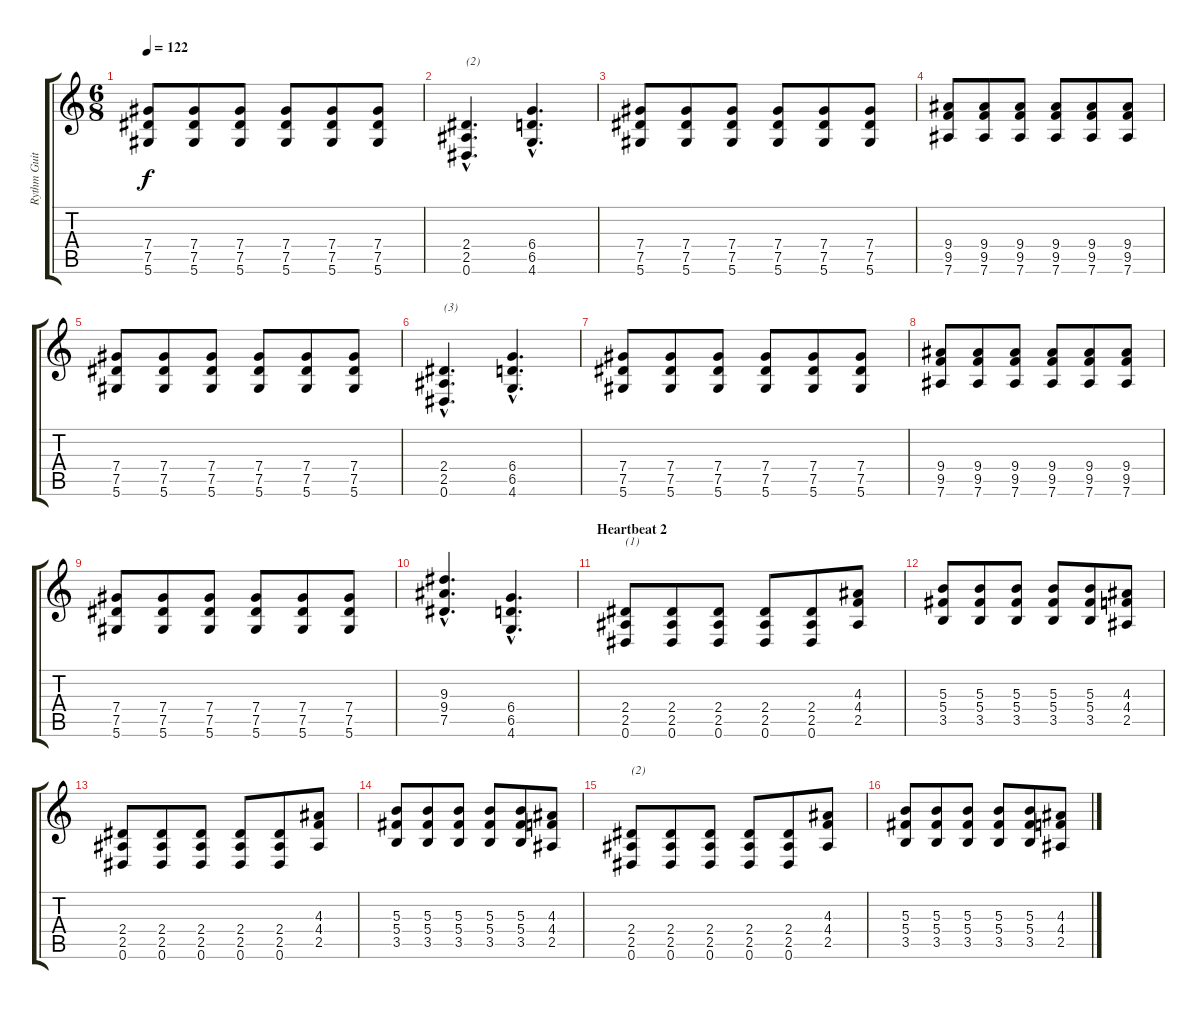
\track ("Rythm Guitar" "Rythm Guit") {instrument distortionguitar}
\staff {score tabs}
\tuning (Eb4 Bb3 Gb3 Db3 Ab2 Eb2) {hide}
\ts (6 8)
\tempo 122
\clef g2
\ks c
(7.4 7.5 5.6).8{dy f} (7.4 7.5 5.6).8 (7.4 7.5 5.6).8 (7.4 7.5 5.6).8 (7.4 7.5 5.6).8 (7.4 7.5 5.6).8 |
(2.4{hac} 2.5{hac} 0.6{hac}).4{d txt "(2)"} (6.4{hac} 6.5{hac} 4.6{hac}).4{d} |
(7.4 7.5 5.6).8 (7.4 7.5 5.6).8 (7.4 7.5 5.6).8 (7.4 7.5 5.6).8 (7.4 7.5 5.6).8 (7.4 7.5 5.6).8 |
(9.4 9.5 7.6).8 (9.4 9.5 7.6).8 (9.4 9.5 7.6).8 (9.4 9.5 7.6).8 (9.4 9.5 7.6).8 (9.4 9.5 7.6).8 |
(7.4 7.5 5.6).8 (7.4 7.5 5.6).8 (7.4 7.5 5.6).8 (7.4 7.5 5.6).8 (7.4 7.5 5.6).8 (7.4 7.5 5.6).8 |
(2.4{hac} 2.5{hac} 0.6{hac}).4{d txt "(3)"} (6.4{hac} 6.5{hac} 4.6{hac}).4{d} |
(7.4 7.5 5.6).8 (7.4 7.5 5.6).8 (7.4 7.5 5.6).8 (7.4 7.5 5.6).8 (7.4 7.5 5.6).8 (7.4 7.5 5.6).8 |
(9.4 9.5 7.6).8 (9.4 9.5 7.6).8 (9.4 9.5 7.6).8 (9.4 9.5 7.6).8 (9.4 9.5 7.6).8 (9.4 9.5 7.6).8 |
(7.4 7.5 5.6).8 (7.4 7.5 5.6).8 (7.4 7.5 5.6).8 (7.4 7.5 5.6).8 (7.4 7.5 5.6).8 (7.4 7.5 5.6).8 |
(9.3{hac} 9.4{hac} 7.5{hac}).4{d} (6.4{hac} 6.5{hac} 4.6{hac}).4{d} |
\section ("" "Heartbeat 2")
(2.4 2.5 0.6).8{txt "(1)"} (2.4 2.5 0.6).8 (2.4 2.5 0.6).8 (2.4 2.5 0.6).8 (2.4 2.5 0.6).8 (4.3 4.4 2.5).8 |
(5.3 5.4 3.5).8 (5.3 5.4 3.5).8 (5.3 5.4 3.5).8 (5.3 5.4 3.5).8 (5.3 5.4 3.5).8 (4.3 4.4 2.5).8 |
(2.4 2.5 0.6).8 (2.4 2.5 0.6).8 (2.4 2.5 0.6).8 (2.4 2.5 0.6).8 (2.4 2.5 0.6).8 (4.3 4.4 2.5).8 |
(5.3 5.4 3.5).8 (5.3 5.4 3.5).8 (5.3 5.4 3.5).8 (5.3 5.4 3.5).8 (5.3 5.4 3.5).8 (4.3 4.4 2.5).8 |
(2.4 2.5 0.6).8{txt "(2)"} (2.4 2.5 0.6).8 (2.4 2.5 0.6).8 (2.4 2.5 0.6).8 (2.4 2.5 0.6).8 (4.3 4.4 2.5).8 |
(5.3 5.4 3.5).8 (5.3 5.4 3.5).8 (5.3 5.4 3.5).8 (5.3 5.4 3.5).8 (5.3 5.4 3.5).8 (4.3 4.4 2.5).8
